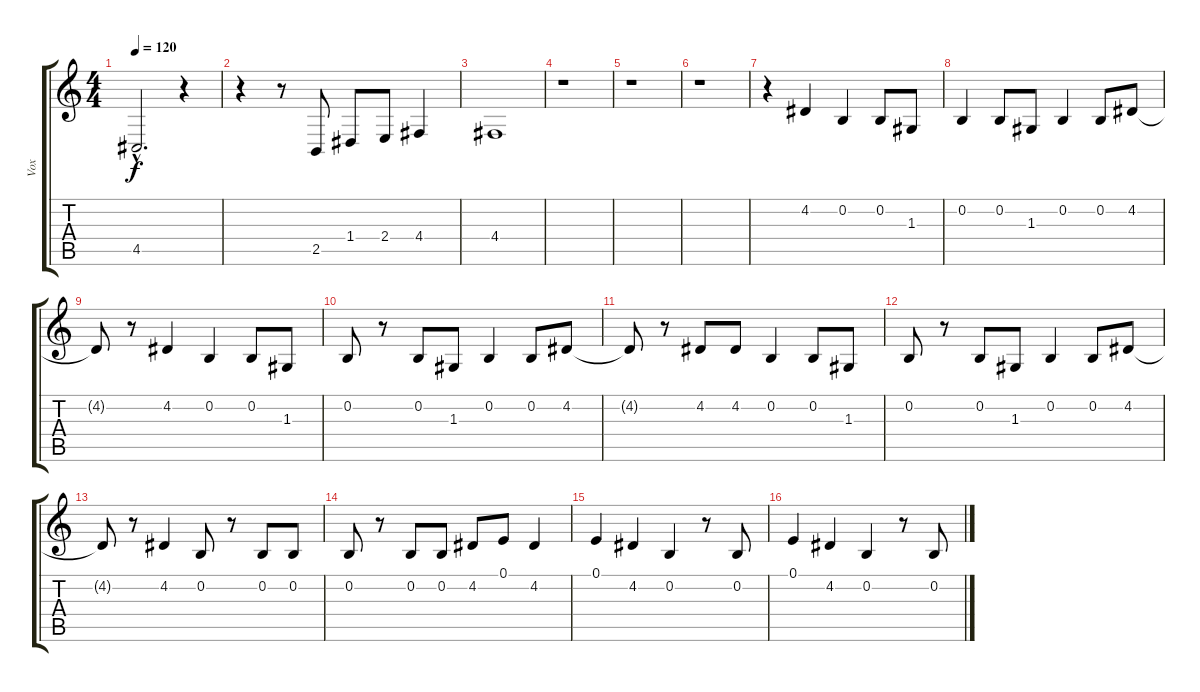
\track ("Vox" "Vox") {instrument drawbarorgan}
\staff {score tabs}
\tuning (E4 B3 G3 D3 A2 E2) {hide}
\ts (4 4)
\tempo 120
\clef g2
\ks c
4.5{hac}.2{d dy f} r.4 |
r.4 r.8 2.5.8 1.4.8 2.4.8 4.4.4 |
4.4.1 |
r.1 |
r.1 |
r.1 |
r.4 4.2.4 0.2.4 0.2.8 1.3.8 |
0.2.4 0.2.8 1.3.8 0.2.4 0.2.8 4.2.8 |
4.2{t}.8 r.8 4.2.4 0.2.4 0.2.8 1.3.8 |
0.2.8 r.8 0.2.8 1.3.8 0.2.4 0.2.8 4.2.8 |
4.2{t}.8 r.8 4.2.8 4.2.8 0.2.4 0.2.8 1.3.8 |
0.2.8 r.8 0.2.8 1.3.8 0.2.4 0.2.8 4.2.8 |
4.2{t}.8 r.8 4.2.4 0.2.8 r.8 0.2.8 0.2.8 |
0.2.8 r.8 0.2.8 0.2.8 4.2.8 0.1.8 4.2.4 |
0.1.4 4.2.4 0.2.4 r.8 0.2.8 |
0.1.4 4.2.4 0.2.4 r.8 0.2.8
